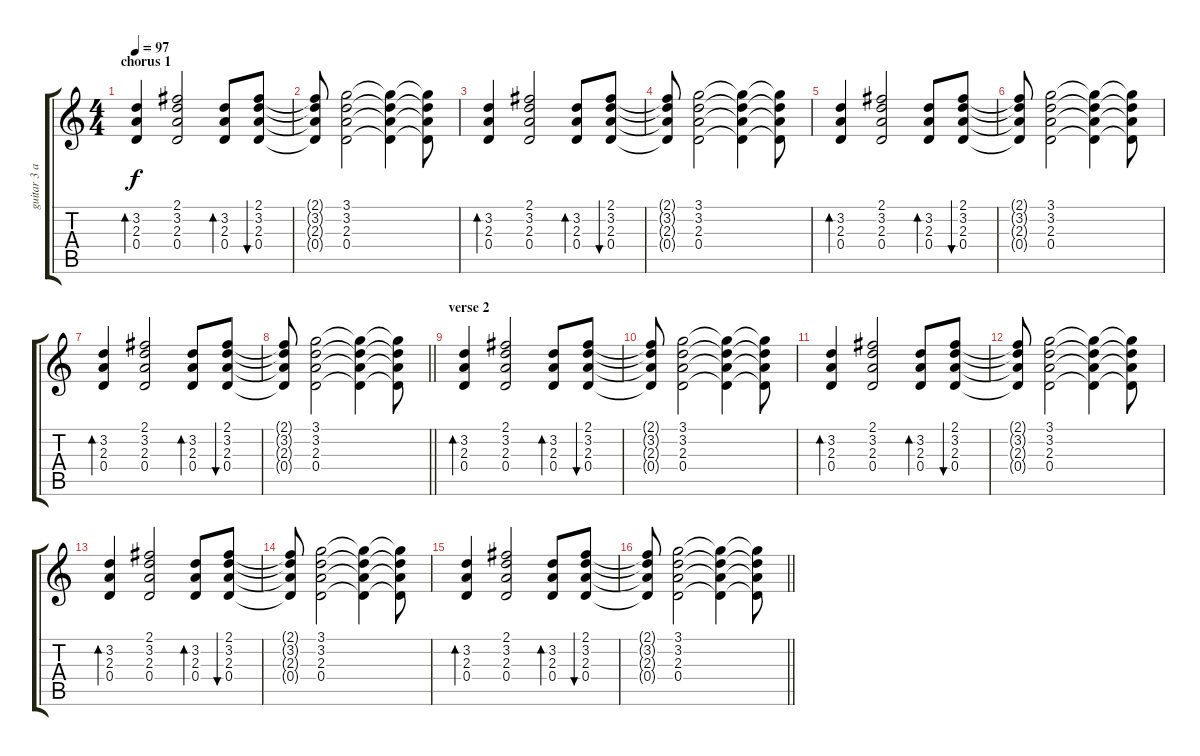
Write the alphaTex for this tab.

\track ("guitar 3 acoustic" "guitar 3 a") {instrument acousticguitarnylon}
\staff {score tabs}
\tuning (E4 B3 G3 D3 A2 E2) {hide}
\ts (4 4)
\section ("" "chorus 1")
\tempo 97
\clef g2
\ks c
(3.2 2.3 0.4).4{bd 120 dy f} (2.1 3.2 2.3 0.4).2 (3.2 2.3 0.4).8{bd 120} (2.1 3.2 2.3 0.4).8{bu 120} |
(2.1{t} 3.2{t} 2.3{t} 0.4{t}).8 (3.1 3.2 2.3 0.4).2 (3.1{t} 3.2{t} 2.3{t} 0.4{t}).4 (3.1{t} 3.2{t} 2.3{t} 0.4{t}).8 |
(3.2 2.3 0.4).4{bd 120} (2.1 3.2 2.3 0.4).2 (3.2 2.3 0.4).8{bd 120} (2.1 3.2 2.3 0.4).8{bu 120} |
(2.1{t} 3.2{t} 2.3{t} 0.4{t}).8 (3.1 3.2 2.3 0.4).2 (3.1{t} 3.2{t} 2.3{t} 0.4{t}).4 (3.1{t} 3.2{t} 2.3{t} 0.4{t}).8 |
(3.2 2.3 0.4).4{bd 120} (2.1 3.2 2.3 0.4).2 (3.2 2.3 0.4).8{bd 120} (2.1 3.2 2.3 0.4).8{bu 120} |
(2.1{t} 3.2{t} 2.3{t} 0.4{t}).8 (3.1 3.2 2.3 0.4).2 (3.1{t} 3.2{t} 2.3{t} 0.4{t}).4 (3.1{t} 3.2{t} 2.3{t} 0.4{t}).8 |
(3.2 2.3 0.4).4{bd 120} (2.1 3.2 2.3 0.4).2 (3.2 2.3 0.4).8{bd 120} (2.1 3.2 2.3 0.4).8{bu 120} |
\barLineRight lightlight
(2.1{t} 3.2{t} 2.3{t} 0.4{t}).8 (3.1 3.2 2.3 0.4).2 (3.1{t} 3.2{t} 2.3{t} 0.4{t}).4 (3.1{t} 3.2{t} 2.3{t} 0.4{t}).8 |
\section ("" "verse 2")
(3.2 2.3 0.4).4{bd 120} (2.1 3.2 2.3 0.4).2 (3.2 2.3 0.4).8{bd 120} (2.1 3.2 2.3 0.4).8{bu 120} |
(2.1{t} 3.2{t} 2.3{t} 0.4{t}).8 (3.1 3.2 2.3 0.4).2 (3.1{t} 3.2{t} 2.3{t} 0.4{t}).4 (3.1{t} 3.2{t} 2.3{t} 0.4{t}).8 |
(3.2 2.3 0.4).4{bd 120} (2.1 3.2 2.3 0.4).2 (3.2 2.3 0.4).8{bd 120} (2.1 3.2 2.3 0.4).8{bu 120} |
(2.1{t} 3.2{t} 2.3{t} 0.4{t}).8 (3.1 3.2 2.3 0.4).2 (3.1{t} 3.2{t} 2.3{t} 0.4{t}).4 (3.1{t} 3.2{t} 2.3{t} 0.4{t}).8 |
(3.2 2.3 0.4).4{bd 120} (2.1 3.2 2.3 0.4).2 (3.2 2.3 0.4).8{bd 120} (2.1 3.2 2.3 0.4).8{bu 120} |
(2.1{t} 3.2{t} 2.3{t} 0.4{t}).8 (3.1 3.2 2.3 0.4).2 (3.1{t} 3.2{t} 2.3{t} 0.4{t}).4 (3.1{t} 3.2{t} 2.3{t} 0.4{t}).8 |
(3.2 2.3 0.4).4{bd 120} (2.1 3.2 2.3 0.4).2 (3.2 2.3 0.4).8{bd 120} (2.1 3.2 2.3 0.4).8{bu 120} |
\barLineRight lightlight
(2.1{t} 3.2{t} 2.3{t} 0.4{t}).8 (3.1 3.2 2.3 0.4).2 (3.1{t} 3.2{t} 2.3{t} 0.4{t}).4 (3.1{t} 3.2{t} 2.3{t} 0.4{t}).8
